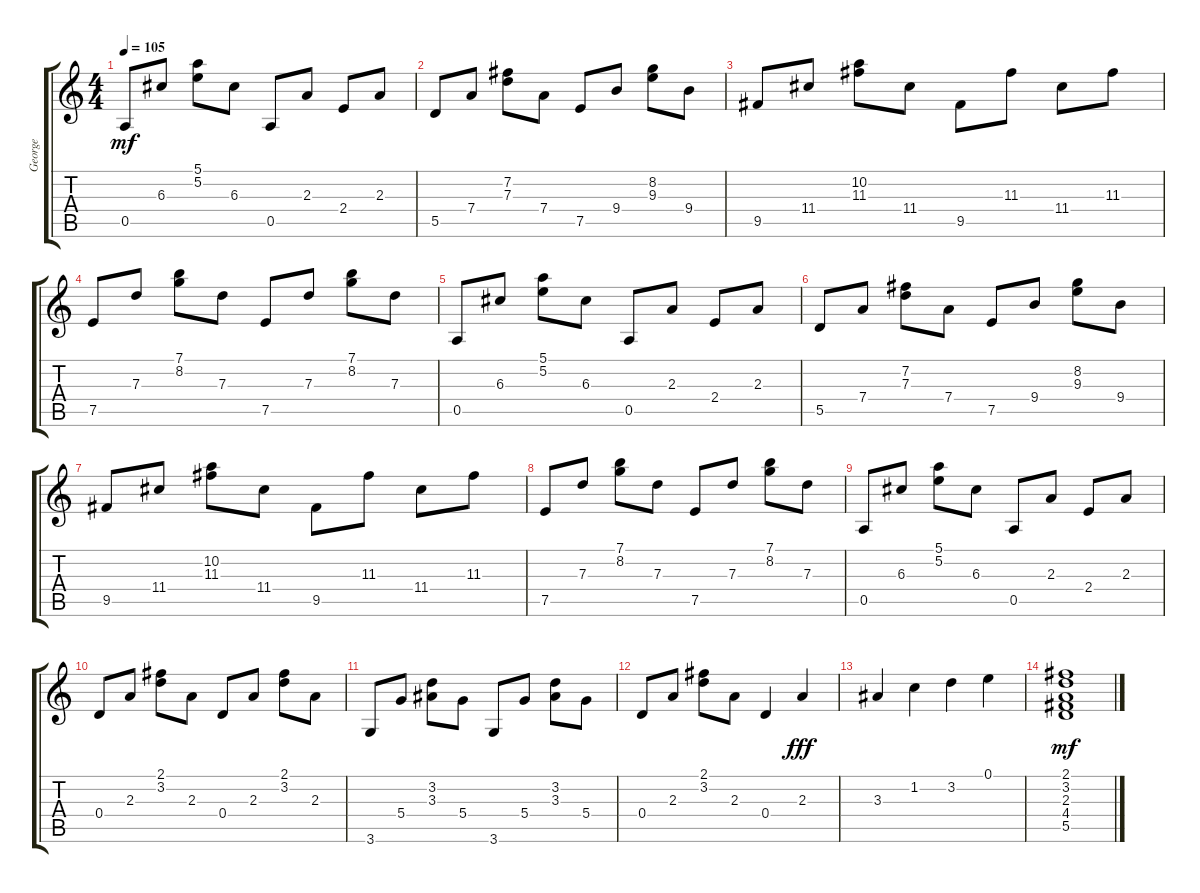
\track ("George" "George") {instrument electricguitarjazz}
\staff {score tabs}
\tuning (E4 B3 G3 D3 A2 E2) {hide}
\ts (4 4)
\tempo 105
\clef g2
\ks c
0.5.8{dy mf} 6.3.8 (5.1 5.2).8 6.3.8 0.5.8 2.3.8 2.4.8 2.3.8 |
5.5.8 7.4.8 (7.2 7.3).8 7.4.8 7.5.8 9.4.8 (8.2 9.3).8 9.4.8 |
9.5.8 11.4.8 (10.2 11.3).8 11.4.8 9.5.8 11.3.8 11.4.8 11.3.8 |
7.5.8 7.3.8 (7.1 8.2).8 7.3.8 7.5.8 7.3.8 (7.1 8.2).8 7.3.8 |
0.5.8 6.3.8 (5.1 5.2).8 6.3.8 0.5.8 2.3.8 2.4.8 2.3.8 |
5.5.8 7.4.8 (7.2 7.3).8 7.4.8 7.5.8 9.4.8 (8.2 9.3).8 9.4.8 |
9.5.8 11.4.8 (10.2 11.3).8 11.4.8 9.5.8 11.3.8 11.4.8 11.3.8 |
7.5.8 7.3.8 (7.1 8.2).8 7.3.8 7.5.8 7.3.8 (7.1 8.2).8 7.3.8 |
0.5.8 6.3.8 (5.1 5.2).8 6.3.8 0.5.8 2.3.8 2.4.8 2.3.8 |
0.4.8 2.3.8 (2.1 3.2).8 2.3.8 0.4.8 2.3.8 (2.1 3.2).8 2.3.8 |
3.6.8 5.4.8 (3.2 3.3).8 5.4.8 3.6.8 5.4.8 (3.2 3.3).8 5.4.8 |
0.4.8 2.3.8 (2.1 3.2).8 2.3.8 0.4.4 2.3.4{dy fff} |
3.3.4 1.2.4 3.2.4 0.1.4 |
(2.1 3.2 2.3 4.4 5.5).1{dy mf}
